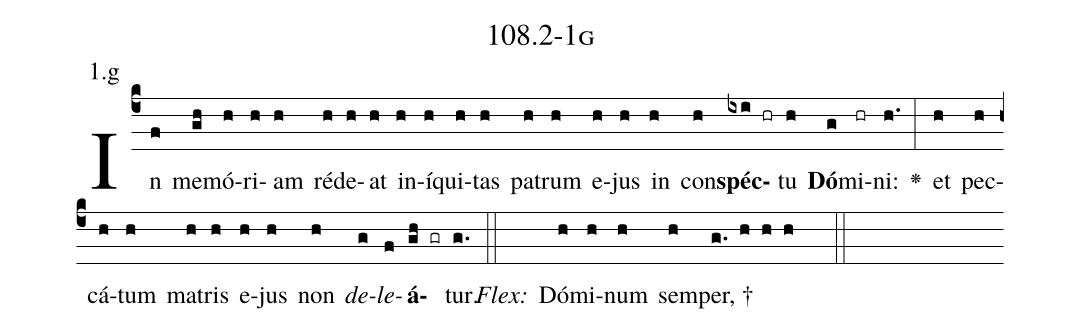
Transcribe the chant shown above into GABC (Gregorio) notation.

name: 108.2-1g;
annotation: 1.g;
%%
(c4)In(f) me(gh)mó(h)ri(h)am(h) réd(h)e(h)at(h) in(h)í(h)qui(h)tas(h) pa(h)trum(h) e(h)jus(h) in(h) con(h)<b>spéc</b>(ixi hr)tu(h) <b>Dó</b>(g)mi(hr)ni:(h.) <v>\greheightstar</v>(:) et(h) pec(h)cá(h)tum(h) ma(h)tris(h) e(h)jus(h) non(h) <i>de</i>(g)<i>le</i>(f)<b>á</b>(gh gr)tur.(g.) (::)
<i>Flex:</i>()  Dó(h)mi(h)num(h) sem(h)per, †(g. h h h  ::)

%E(h) u(h) o(g) u(f) a(gh) e.(g.) (::)
